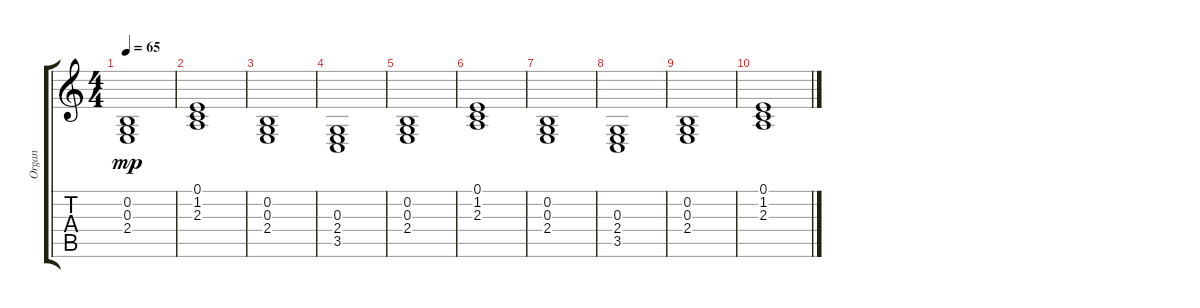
\track ("Organ" "Organ") {instrument drawbarorgan}
\staff {score tabs}
\tuning (E4 B3 G3 D3 A2 E2) {hide}
\ts (4 4)
\tempo 65
\clef g2
\ks c
(0.2 0.3 2.4).1{dy mp} |
(0.1 1.2 2.3).1 |
(0.2 0.3 2.4).1 |
(0.3 2.4 3.5).1 |
(0.2 0.3 2.4).1{volume 14} |
(0.1 1.2 2.3).1{volume 12} |
(0.2 0.3 2.4).1{volume 11} |
(0.3 2.4 3.5).1{volume 9} |
(0.2 0.3 2.4).1{volume 8} |
(0.1 1.2 2.3).1{volume 7}
